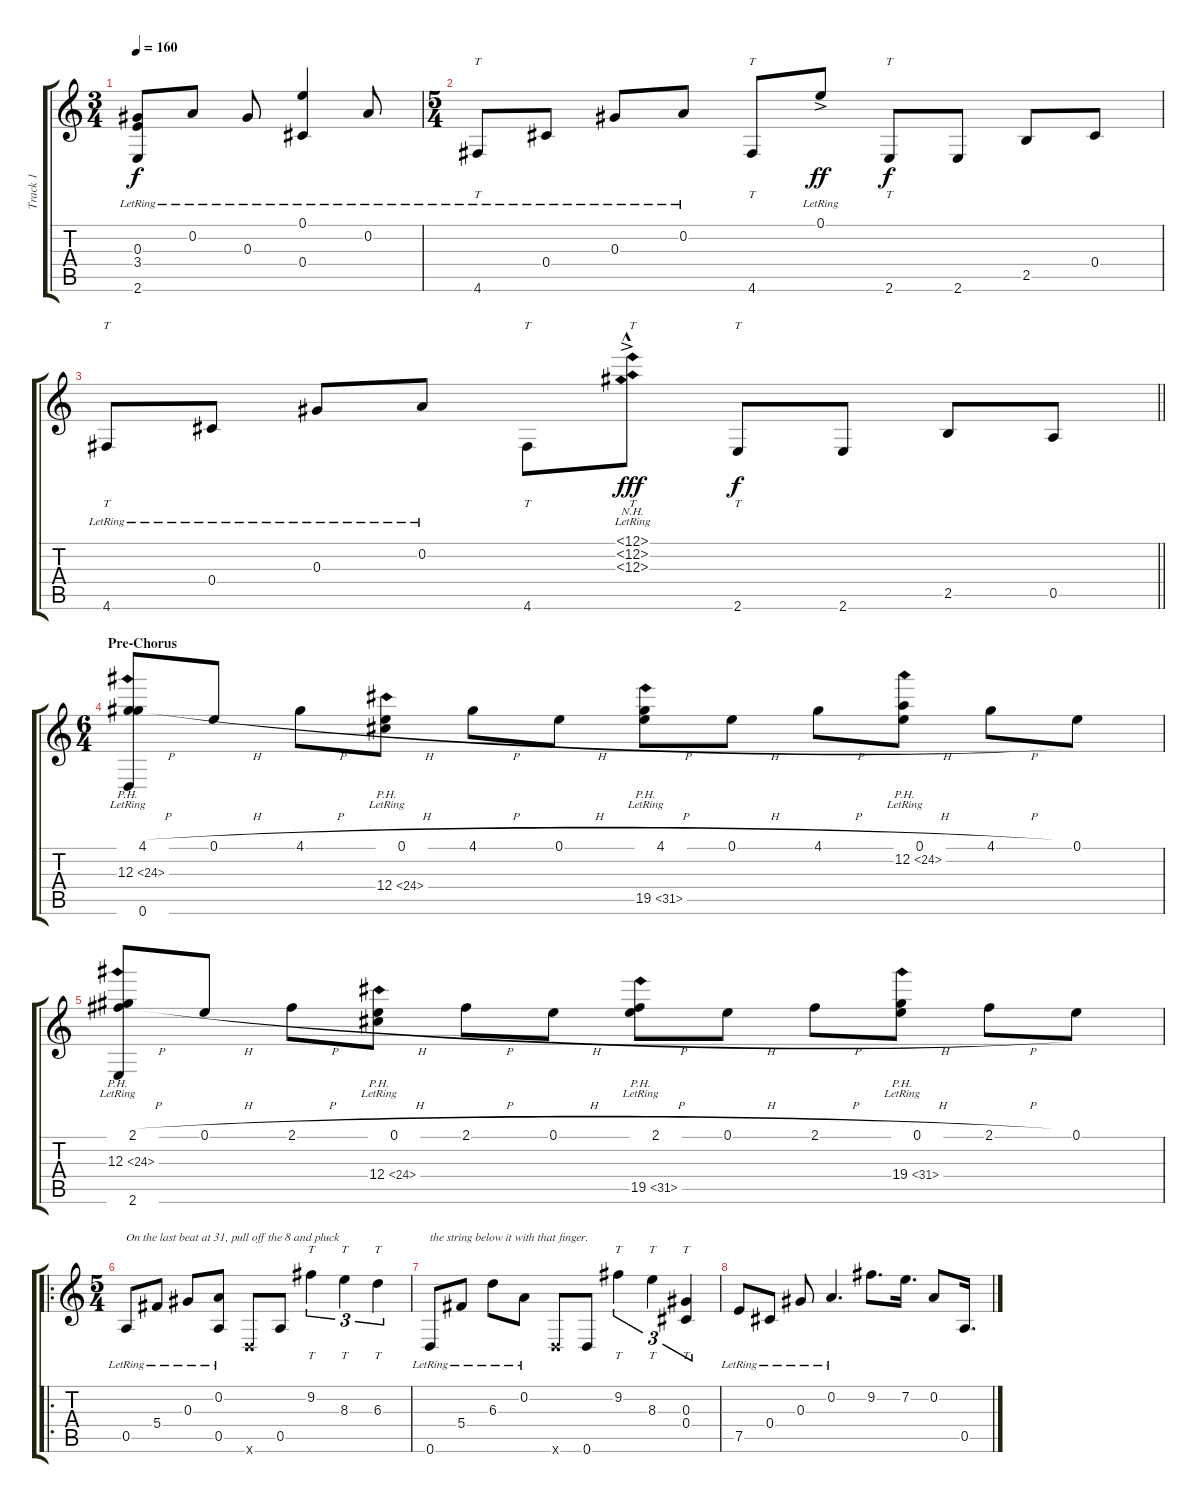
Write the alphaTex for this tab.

\track ("Track 1" "Track 1") {instrument acousticguitarsteel}
\staff {score tabs}
\tuning (E4 A3 Ab3 Db3 A2 D2) {hide}
\ts (3 4)
\tempo 160
\clef g2
\ks c
(0.3{lr} 3.4{lr} 2.6{lr}).8{dy f} 0.2{lr}.8 0.3{lr}.8 (0.1{lr} 0.4{lr}).4 0.2{lr}.8 |
\ts (5 4)
4.6{lr}.8{tt} 0.4{lr}.8 0.3{lr}.8 0.2{lr}.8 4.6.8{tt} 0.1{ac lr}.8{dy ff} 2.6.8{tt dy f} 2.6.8 2.5.8 0.4.8 |
\barLineRight lightlight
4.6{lr}.8{tt} 0.4{lr}.8 0.3{lr}.8 0.2{lr}.8 4.6.8{tt} (12.1{nh ac lr} 12.2{nh hac lr} 12.3{nh lr}).8{tt dy fff} 2.6.8{tt dy f} 2.6.8 2.5.8 0.5.8 |
\ts (6 4)
\section ("" "Pre-Chorus")
(4.1{h} 12.3{ph 12 lr} 0.6{lr}).8 0.1{h}.8 4.1{h}.8 (0.1{h} 12.4{ph 12 lr}).8 4.1{h}.8 0.1{h}.8 (4.1{h} 19.5{ph 12 lr}).8 0.1{h}.8 4.1{h}.8 (0.1{h} 12.2{ph 12 lr}).8 4.1{h}.8 0.1.8 |
(2.1{h} 12.3{ph 12 lr} 2.6{lr}).8 0.1{h}.8 2.1{h}.8 (0.1{h} 12.4{ph 12 lr}).8 2.1{h}.8 0.1{h}.8 (2.1{h} 19.5{ph 12 lr}).8 0.1{h}.8 2.1{h}.8 (0.1{h} 19.4{ph 12 lr}).8 2.1{h}.8 0.1.8 |
\ro
\ts (5 4)
0.5{lr}.8{txt "On the last beat at 31, pull off the 8 and pluck"} 5.4{lr}.8 0.3{lr}.8 (0.2{lr} 0.5).8 0.6{x}.8 0.5.8 9.2.4{tt tu (3 2)} 8.3.4{tt tu (3 2)} 6.3.4{tt tu (3 2)} |
0.6{lr}.8{txt "the string below it with that finger."} 5.4{lr}.8 6.3{lr}.8 0.2{lr}.8 0.6{x}.8 0.6.8 9.2.4{tt tu (3 2)} 8.3.4{tt tu (3 2)} (0.3 0.4).4{tt tu (3 2)} |
7.5{lr}.8 0.4{lr}.8 0.3{lr}.8 0.2{lr}.4{d} 9.2.8{d} 7.2.16{d} 0.2.8 0.5.16{d}
